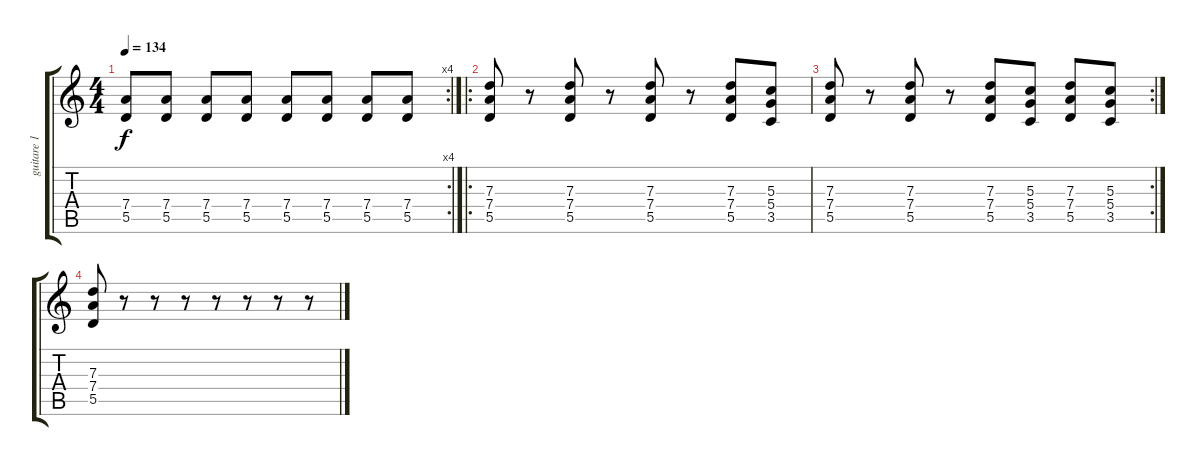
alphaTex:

\track ("guitare 1" "guitare 1") {instrument distortionguitar}
\staff {score tabs}
\tuning (E4 B3 G3 D3 A2 E2) {hide}
\rc 4
\ts (4 4)
\tempo 134
\clef g2
\ks c
(7.4 5.5).8{dy f} (7.4 5.5).8 (7.4 5.5).8 (7.4 5.5).8 (7.4 5.5).8 (7.4 5.5).8 (7.4 5.5).8 (7.4 5.5).8 |
\ro
(7.3 7.4 5.5).8 r.8 (7.3 7.4 5.5).8 r.8 (7.3 7.4 5.5).8 r.8 (7.3 7.4 5.5).8 (5.3 5.4 3.5).8 |
\rc 2
(7.3 7.4 5.5).8 r.8 (7.3 7.4 5.5).8 r.8 (7.3 7.4 5.5).8 (5.3 5.4 3.5).8 (7.3 7.4 5.5).8 (5.3 5.4 3.5).8 |
(7.3 7.4 5.5).8 r.8 r.8 r.8 r.8 r.8 r.8 r.8
